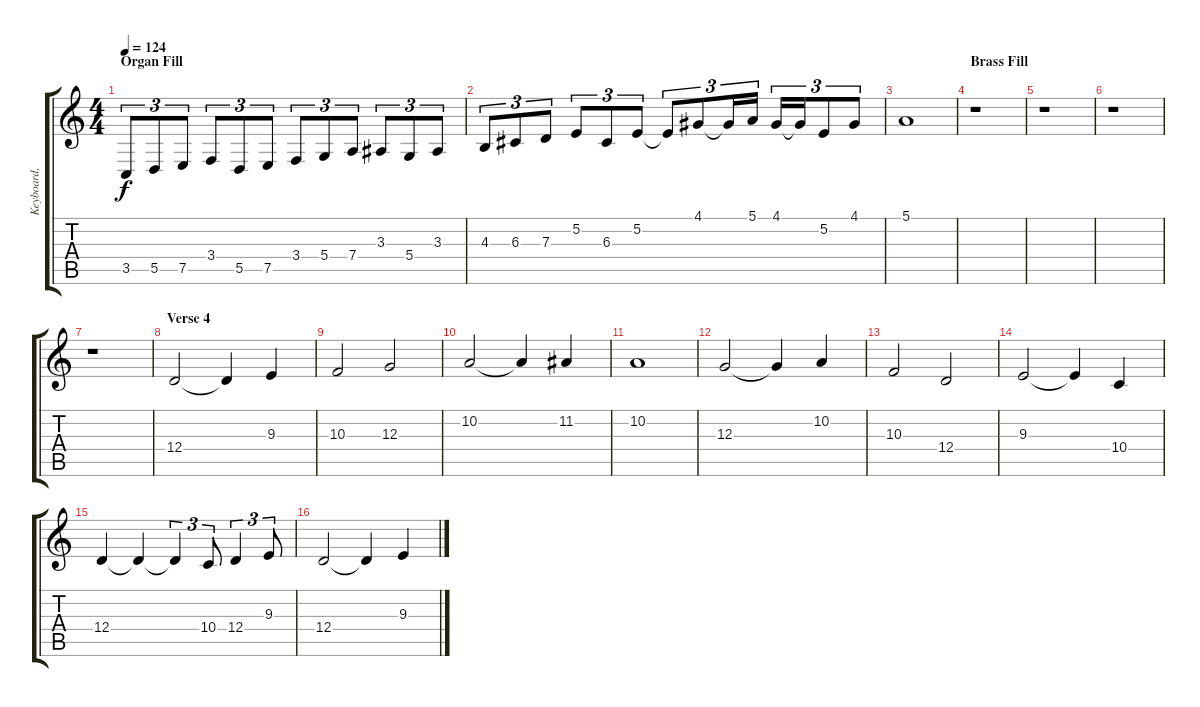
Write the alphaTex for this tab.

\track ("Keyboard, Flute 3, Outro Harp" "Keyboard, ") {instrument synthstrings2}
\staff {score tabs}
\tuning (E4 B3 G3 D3 A2 E2) {hide}
\ts (4 4)
\section ("" "Organ Fill")
\tempo 124
\clef g2
\ks c
3.5.8{tu (3 2) dy f} 5.5.8{tu (3 2)} 7.5.8{tu (3 2)} 3.4.8{tu (3 2)} 5.5.8{tu (3 2)} 7.5.8{tu (3 2)} 3.4.8{tu (3 2)} 5.4.8{tu (3 2)} 7.4.8{tu (3 2)} 3.3.8{tu (3 2)} 5.4.8{tu (3 2)} 3.3.8{tu (3 2)} |
4.3.8{tu (3 2)} 6.3.8{tu (3 2)} 7.3.8{tu (3 2)} 5.2.8{tu (3 2)} 6.3.8{tu (3 2)} 5.2.8{tu (3 2)} 5.2{t}.8{tu (3 2)} 4.1.8{tu (3 2)} 4.1{t}.16{tu (3 2)} 5.1.16{tu (3 2)} 4.1.16{tu (3 2)} 4.1{t}.16{tu (3 2)} 5.2.8{tu (3 2)} 4.1.8{tu (3 2)} |
5.1.1 |
\section ("" "Brass Fill")
r.1 |
r.1 |
r.1 |
r.1 |
\section ("" "Verse 4")
12.4.2 12.4{t}.4 9.3.4 |
10.3.2 12.3.2 |
10.2.2 10.2{t}.4 11.2.4 |
10.2.1 |
12.3.2 12.3{t}.4 10.2.4 |
10.3.2 12.4.2 |
9.3.2 9.3{t}.4 10.4.4 |
12.4.4 12.4{t}.4 12.4{t}.4{tu (3 2)} 10.4.8{tu (3 2)} 12.4.4{tu (3 2)} 9.3.8{tu (3 2)} |
12.4.2 12.4{t}.4 9.3.4
